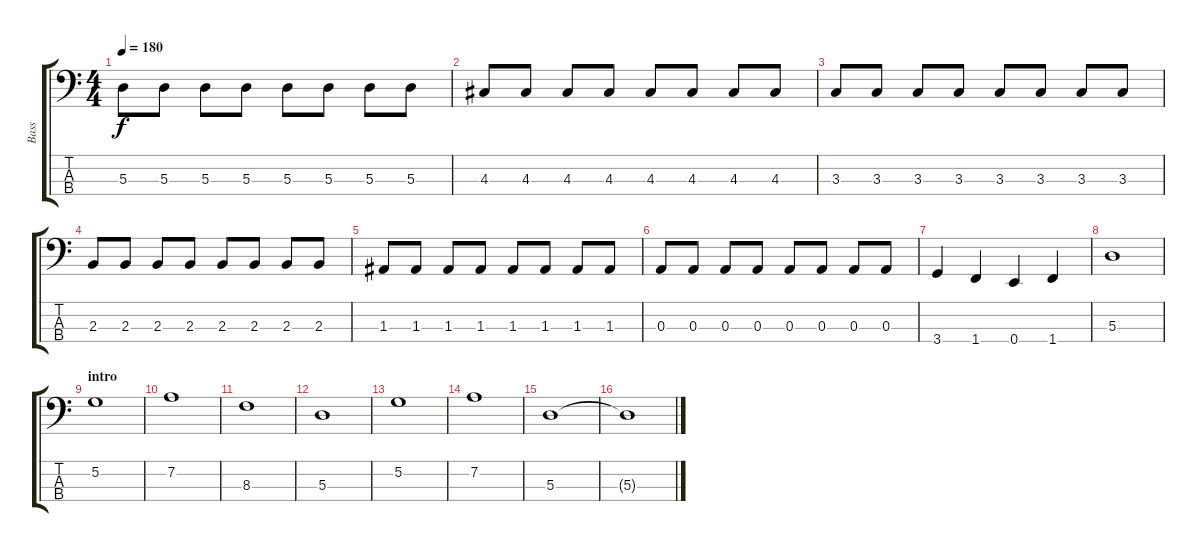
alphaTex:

\track ("Bass" "Bass") {instrument electricbassfinger}
\staff {score tabs}
\tuning (G2 D2 A1 E1) {hide}
\ts (4 4)
\tempo 180
\clef f4
\ks c
5.3.8{dy f} 5.3.8 5.3.8 5.3.8 5.3.8 5.3.8 5.3.8 5.3.8 |
4.3.8 4.3.8 4.3.8 4.3.8 4.3.8 4.3.8 4.3.8 4.3.8 |
3.3.8 3.3.8 3.3.8 3.3.8 3.3.8 3.3.8 3.3.8 3.3.8 |
2.3.8 2.3.8 2.3.8 2.3.8 2.3.8 2.3.8 2.3.8 2.3.8 |
1.3.8 1.3.8 1.3.8 1.3.8 1.3.8 1.3.8 1.3.8 1.3.8 |
0.3.8 0.3.8 0.3.8 0.3.8 0.3.8 0.3.8 0.3.8 0.3.8 |
3.4.4 1.4.4 0.4.4 1.4.4 |
5.3.1 |
\section ("" "intro")
5.2.1 |
7.2.1 |
8.3.1 |
5.3.1 |
5.2.1 |
7.2.1 |
5.3.1 |
5.3{t}.1
